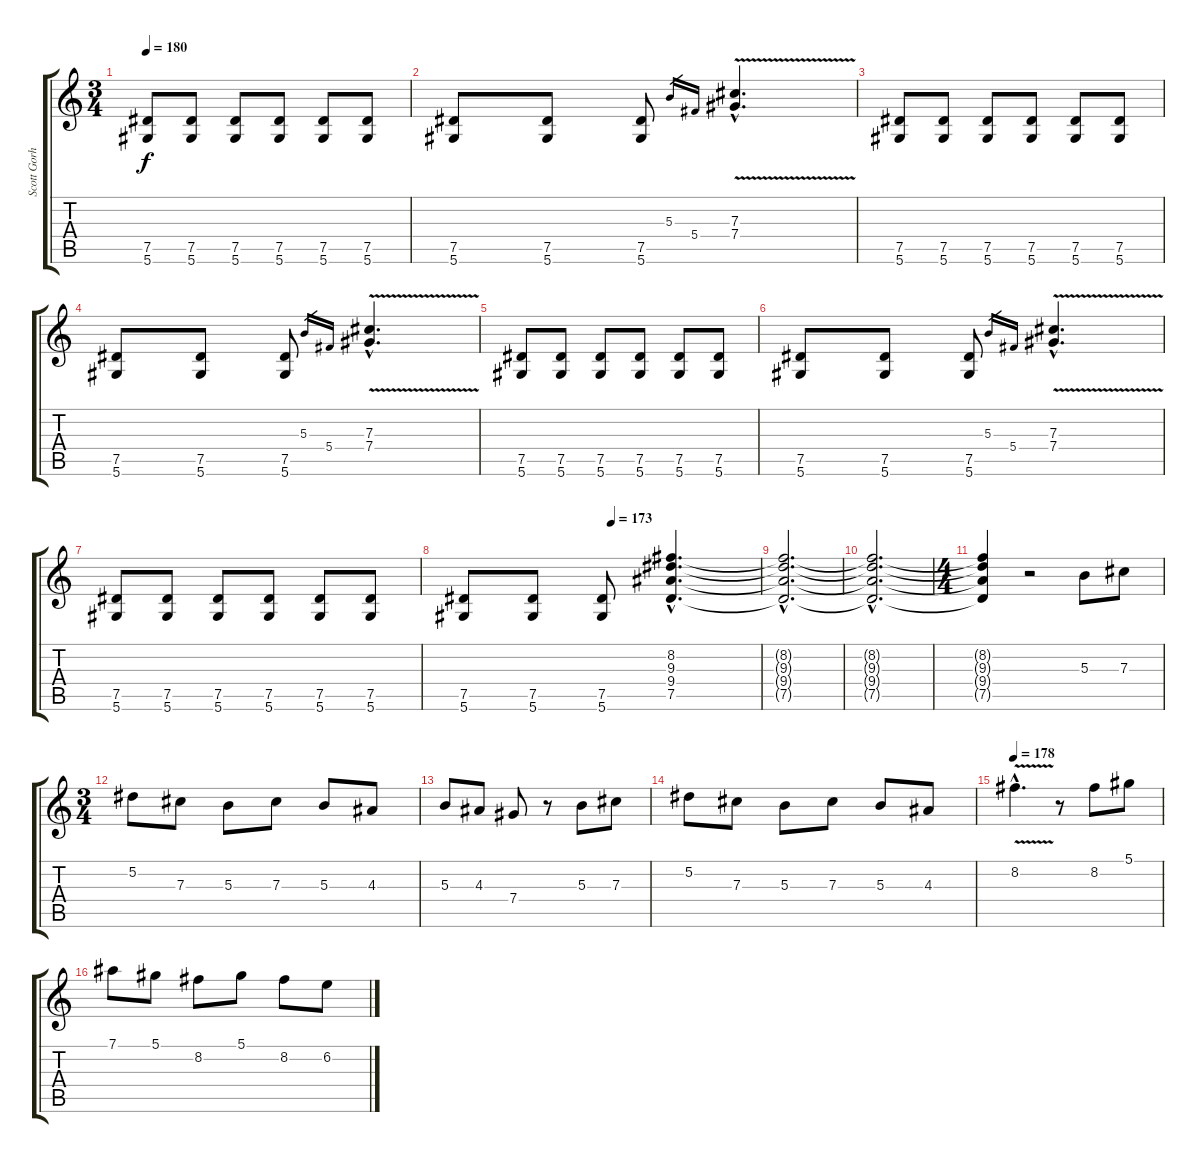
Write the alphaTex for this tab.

\track ("Scott Gorham" "Scott Gorh") {instrument distortionguitar}
\staff {score tabs}
\tuning (Eb4 Bb3 Gb3 Db3 Ab2 Eb2) {hide}
\ts (3 4)
\tempo 180
\clef g2
\ks c
(7.5 5.6).8{dy f} (7.5 5.6).8 (7.5 5.6).8 (7.5 5.6).8 (7.5 5.6).8 (7.5 5.6).8 |
(7.5 5.6).8 (7.5 5.6).8 (7.5 5.6).8 5.3.16{gr} 5.4.16{gr} (7.3{hac} 7.4{v hac}).4{d} |
(7.5 5.6).8 (7.5 5.6).8 (7.5 5.6).8 (7.5 5.6).8 (7.5 5.6).8 (7.5 5.6).8 |
(7.5 5.6).8 (7.5 5.6).8 (7.5 5.6).8 5.3.16{gr} 5.4.16{gr} (7.3{hac} 7.4{v hac}).4{d} |
(7.5 5.6).8 (7.5 5.6).8 (7.5 5.6).8 (7.5 5.6).8 (7.5 5.6).8 (7.5 5.6).8 |
(7.5 5.6).8 (7.5 5.6).8 (7.5 5.6).8 5.3.16{gr} 5.4.16{gr} (7.3{hac} 7.4{v hac}).4{d} |
(7.5 5.6).8 (7.5 5.6).8 (7.5 5.6).8 (7.5 5.6).8 (7.5 5.6).8 (7.5 5.6).8 |
\tempo (173 0.5)
(7.5 5.6).8 (7.5 5.6).8 (7.5 5.6).8 (8.2{hac} 9.3{hac} 9.4{hac} 7.5{hac}).4{d volume 0 instrument overdrivenguitar} |
(8.2{hac t} 9.3{hac t} 9.4{hac t} 7.5{hac t}).2{d} |
(8.2{hac t} 9.3{hac t} 9.4{hac t} 7.5{hac t}).2{d} |
\ts (4 4)
(8.2{t} 9.3{t} 9.4{t} 7.5{t}).4 r.2 5.3.8{volume 16} 7.3.8 |
\ts (3 4)
5.2.8{volume 16} 7.3.8 5.3.8 7.3.8 5.3.8 4.3.8 |
5.3.8 4.3.8 7.4.8 r.8 5.3.8 7.3.8 |
5.2.8 7.3.8 5.3.8 7.3.8 5.3.8 4.3.8 |
\tempo 178
8.2{v hac}.4{d} r.8 8.2.8 5.1.8 |
7.1.8 5.1.8 8.2.8 5.1.8 8.2.8 6.2.8
